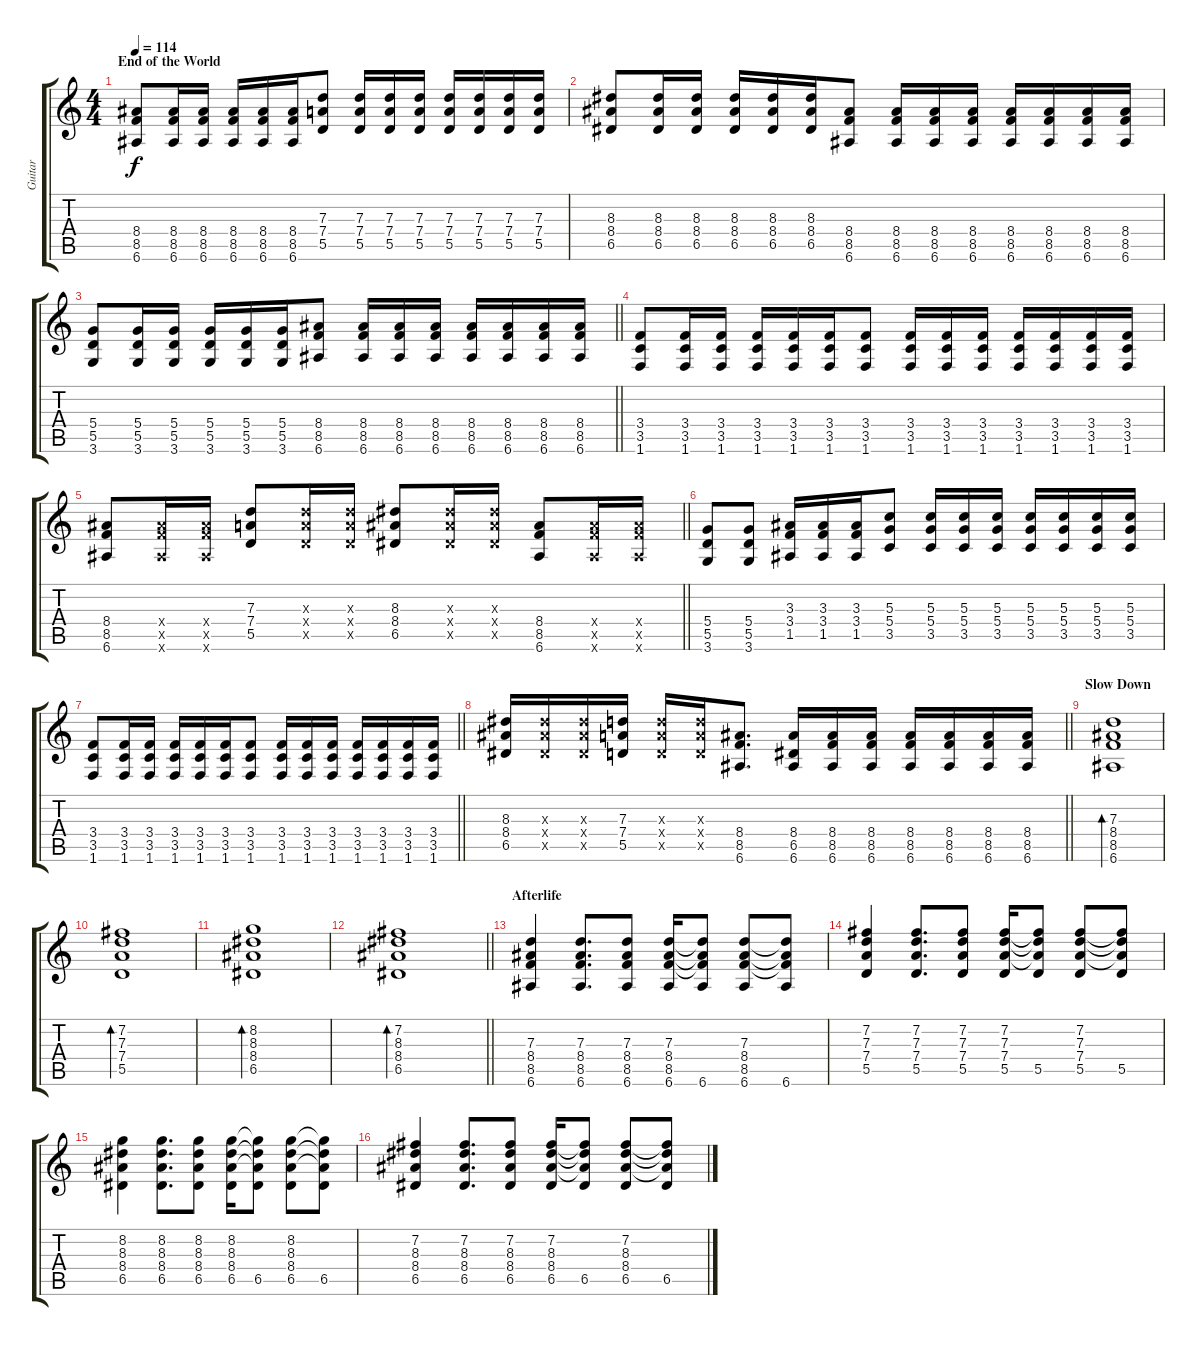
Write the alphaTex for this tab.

\track ("Guitar" "Guitar") {instrument electricguitarclean}
\staff {score tabs}
\tuning (E4 B3 G3 D3 A2 E2) {hide}
\ts (4 4)
\section ("" "End of the World")
\tempo 114
\clef g2
\ks c
(8.4 8.5 6.6).8{dy f} (8.4 8.5 6.6).16 (8.4 8.5 6.6).16 (8.4 8.5 6.6).16 (8.4 8.5 6.6).16 (8.4 8.5 6.6).16 (7.3 7.4 5.5).8 (7.3 7.4 5.5).16 (7.3 7.4 5.5).16 (7.3 7.4 5.5).16 (7.3 7.4 5.5).16 (7.3 7.4 5.5).16 (7.3 7.4 5.5).16 (7.3 7.4 5.5).16 |
(8.3 8.4 6.5).8 (8.3 8.4 6.5).16 (8.3 8.4 6.5).16 (8.3 8.4 6.5).16 (8.3 8.4 6.5).16 (8.3 8.4 6.5).16 (8.4 8.5 6.6).8 (8.4 8.5 6.6).16 (8.4 8.5 6.6).16 (8.4 8.5 6.6).16 (8.4 8.5 6.6).16 (8.4 8.5 6.6).16 (8.4 8.5 6.6).16 (8.4 8.5 6.6).16 |
\barLineRight lightlight
(5.4 5.5 3.6).8 (5.4 5.5 3.6).16 (5.4 5.5 3.6).16 (5.4 5.5 3.6).16 (5.4 5.5 3.6).16 (5.4 5.5 3.6).16 (8.4 8.5 6.6).8 (8.4 8.5 6.6).16 (8.4 8.5 6.6).16 (8.4 8.5 6.6).16 (8.4 8.5 6.6).16 (8.4 8.5 6.6).16 (8.4 8.5 6.6).16 (8.4 8.5 6.6).16 |
(3.4 3.5 1.6).8 (3.4 3.5 1.6).16 (3.4 3.5 1.6).16 (3.4 3.5 1.6).16 (3.4 3.5 1.6).16 (3.4 3.5 1.6).16 (3.4 3.5 1.6).8 (3.4 3.5 1.6).16 (3.4 3.5 1.6).16 (3.4 3.5 1.6).16 (3.4 3.5 1.6).16 (3.4 3.5 1.6).16 (3.4 3.5 1.6).16 (3.4 3.5 1.6).16 |
\barLineRight lightlight
(8.4 8.5 6.6).8 (8.4{x} 8.5{x} 6.6{x}).16 (8.4{x} 8.5{x} 6.6{x}).16 (7.3 7.4 5.5).8 (7.3{x} 7.4{x} 5.5{x}).16 (7.3{x} 7.4{x} 5.5{x}).16 (8.3 8.4 6.5).8 (8.3{x} 8.4{x} 6.5{x}).16 (8.3{x} 8.4{x} 6.5{x}).16 (8.4 8.5 6.6).8 (8.4{x} 8.5{x} 6.6{x}).16 (8.4{x} 8.5{x} 6.6{x}).16 |
(5.4 5.5 3.6).8 (5.4 5.5 3.6).8 (3.3 3.4 1.5).16 (3.3 3.4 1.5).16 (3.3 3.4 1.5).16 (5.3 5.4 3.5).8 (5.3 5.4 3.5).16 (5.3 5.4 3.5).16 (5.3 5.4 3.5).16 (5.3 5.4 3.5).16 (5.3 5.4 3.5).16 (5.3 5.4 3.5).16 (5.3 5.4 3.5).16 |
\barLineRight lightlight
(3.4 3.5 1.6).8 (3.4 3.5 1.6).16 (3.4 3.5 1.6).16 (3.4 3.5 1.6).16 (3.4 3.5 1.6).16 (3.4 3.5 1.6).16 (3.4 3.5 1.6).8 (3.4 3.5 1.6).16 (3.4 3.5 1.6).16 (3.4 3.5 1.6).16 (3.4 3.5 1.6).16 (3.4 3.5 1.6).16 (3.4 3.5 1.6).16 (3.4 3.5 1.6).16 |
\barLineRight lightlight
(8.3 8.4 6.5).16 (8.3{x} 8.4{x} 6.5{x}).16 (8.3{x} 8.4{x} 6.5{x}).16 (7.3 7.4 5.5).16 (7.3{x} 7.4{x} 5.5{x}).16 (7.3{x} 7.4{x} 5.5{x}).16 (8.4 8.5 6.6).8{d} (8.4 6.5 6.6).16 (8.4 8.5 6.6).16 (8.4 8.5 6.6).16 (8.4 8.5 6.6).16 (8.4 8.5 6.6).16 (8.4 8.5 6.6).16 (8.4 8.5 6.6).16 |
\section ("" "Slow Down")
(7.3 8.4 8.5 6.6).1{bd 240 instrument electricguitarclean} |
(7.2 7.3 7.4 5.5).1{bd 240} |
(8.2 8.3 8.4 6.5).1{bd 240} |
\barLineRight lightlight
(7.2 8.3 8.4 6.5).1{bd 240} |
\section ("" "Afterlife")
(7.3 8.4 8.5 6.6).4{instrument electricguitarclean} (7.3 8.4 8.5 6.6).8{d} (7.3 8.4 8.5 6.6).8 (7.3 8.4 8.5 6.6).16 (7.3{t} 8.4{t} 8.5{t} 6.6).8 (7.3 8.4 8.5 6.6).8 (7.3{t} 8.4{t} 8.5{t} 6.6).8 |
(7.2 7.3 7.4 5.5).4 (7.2 7.3 7.4 5.5).8{d} (7.2 7.3 7.4 5.5).8 (7.2 7.3 7.4 5.5).16 (7.2{t} 7.3{t} 7.4{t} 5.5).8 (7.2 7.3 7.4 5.5).8 (7.2{t} 7.3{t} 7.4{t} 5.5).8 |
(8.2 8.3 8.4 6.5).4 (8.2 8.3 8.4 6.5).8{d} (8.2 8.3 8.4 6.5).8 (8.2 8.3 8.4 6.5).16 (8.2{t} 8.3{t} 8.4{t} 6.5).8 (8.2 8.3 8.4 6.5).8 (8.2{t} 8.3{t} 8.4{t} 6.5).8 |
(7.2 8.3 8.4 6.5).4 (7.2 8.3 8.4 6.5).8{d} (7.2 8.3 8.4 6.5).8 (7.2 8.3 8.4 6.5).16 (7.2{t} 8.3{t} 8.4{t} 6.5).8 (7.2 8.3 8.4 6.5).8 (7.2{t} 8.3{t} 8.4{t} 6.5).8
